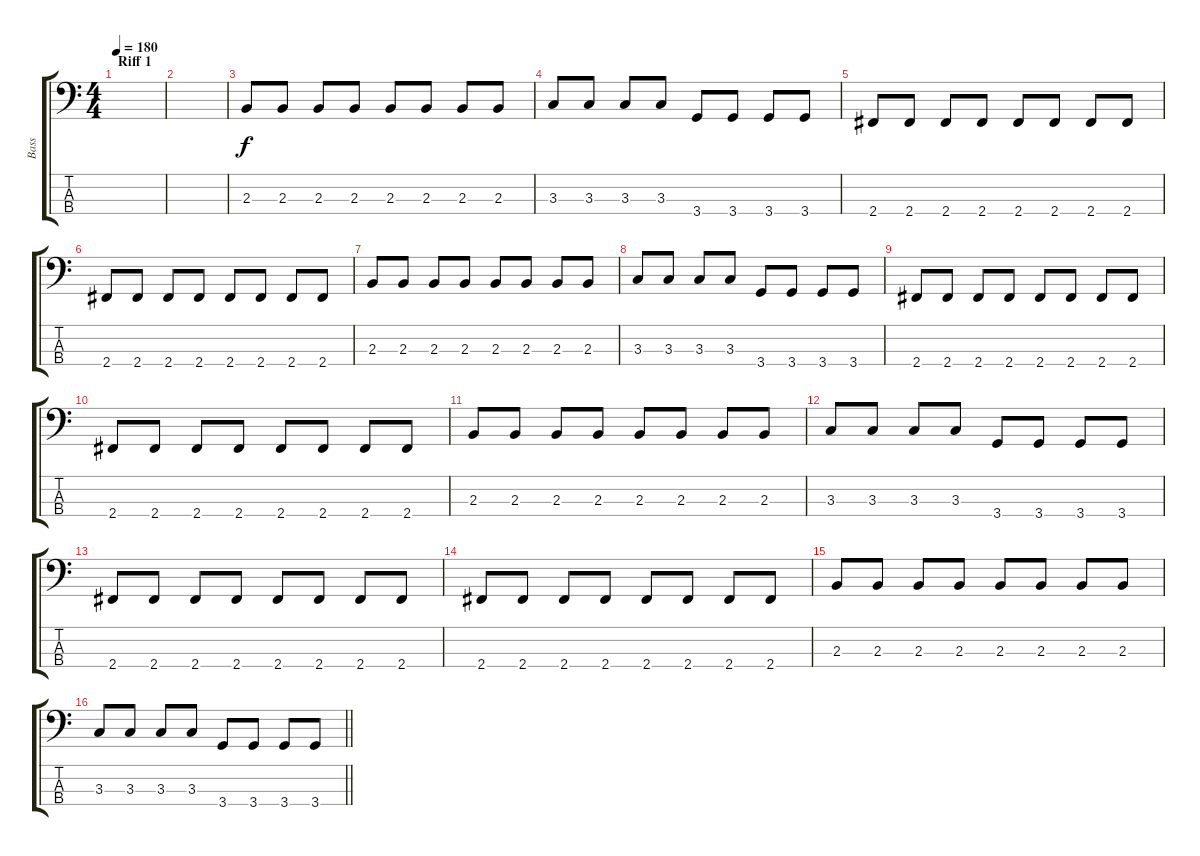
\track ("Bass" "Bass") {instrument electricbassfinger}
\staff {score tabs}
\tuning (G2 D2 A1 E1) {hide}
\ts (4 4)
\section ("" "Riff 1")
\tempo 180
\clef f4
\ks c
|
|
2.3.8 2.3.8 2.3.8 2.3.8 2.3.8 2.3.8 2.3.8 2.3.8 |
3.3.8 3.3.8 3.3.8 3.3.8 3.4.8 3.4.8 3.4.8 3.4.8 |
2.4.8 2.4.8 2.4.8 2.4.8 2.4.8 2.4.8 2.4.8 2.4.8 |
2.4.8 2.4.8 2.4.8 2.4.8 2.4.8 2.4.8 2.4.8 2.4.8 |
2.3.8 2.3.8 2.3.8 2.3.8 2.3.8 2.3.8 2.3.8 2.3.8 |
3.3.8 3.3.8 3.3.8 3.3.8 3.4.8 3.4.8 3.4.8 3.4.8 |
2.4.8 2.4.8 2.4.8 2.4.8 2.4.8 2.4.8 2.4.8 2.4.8 |
2.4.8 2.4.8 2.4.8 2.4.8 2.4.8 2.4.8 2.4.8 2.4.8 |
2.3.8 2.3.8 2.3.8 2.3.8 2.3.8 2.3.8 2.3.8 2.3.8 |
3.3.8 3.3.8 3.3.8 3.3.8 3.4.8 3.4.8 3.4.8 3.4.8 |
2.4.8 2.4.8 2.4.8 2.4.8 2.4.8 2.4.8 2.4.8 2.4.8 |
2.4.8 2.4.8 2.4.8 2.4.8 2.4.8 2.4.8 2.4.8 2.4.8 |
2.3.8 2.3.8 2.3.8 2.3.8 2.3.8 2.3.8 2.3.8 2.3.8 |
\barLineRight lightlight
3.3.8 3.3.8 3.3.8 3.3.8 3.4.8 3.4.8 3.4.8 3.4.8
